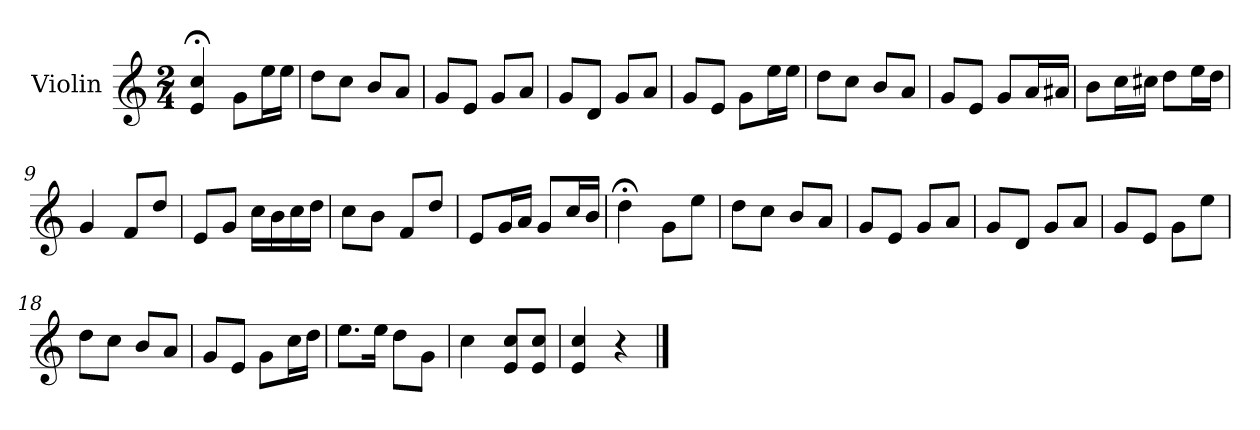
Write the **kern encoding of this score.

**kern
*part1
*staff1
*I"Violin
*I'Vln.
*clefG2
*k[]
*M2/4
=1
4e;</ 4cc;</
8g\L
16ee\L
16ee\JJ
=2
8dd\L
8cc\J
8b/L
8a/J
=3
8g/L
8e/J
8g/L
8a/J
=4
8g/L
8d/J
8g/L
8a/J
=5
8g/L
8e/J
8g\L
16ee\L
16ee\JJ
=6
8dd\L
8cc\J
8b/L
8a/J
=7
8g/L
8e/J
8g/L
16a/L
16a#X/JJ
!!LO:LB:g=z
=8
8b\L
16cc\L
16cc#X\JJ
8dd\L
16ee\L
16dd\JJ
=9
4g/
8f/L
8dd/J
=10
8e/L
8g/J
16cc\LL
16b\
16cc\
16dd\JJ
=11
8cc\L
8b\J
8f/L
8dd/J
=12
8e/L
16g/L
16a/JJ
8g/L
16cc/L
16b/JJ
=13
4dd;<\
8g\L
8ee\J
=14
8dd\L
8cc\J
8b/L
8a/J
!!LO:LB:g=z
=15
8g/L
8e/J
8g/L
8a/J
=16
8g/L
8d/J
8g/L
8a/J
=17
8g/L
8e/J
8g\L
8ee\J
=18
8dd\L
8cc\J
8b/L
8a/J
=19
8g/L
8e/J
8g\L
16cc\L
16dd\JJ
=20
8.ee\L
16ee\Jk
8dd\L
8g\J
=21
4cc\
8e/ 8cc/L
8e/ 8cc/J
=22
4e/ 4cc/
4r
==
*-
